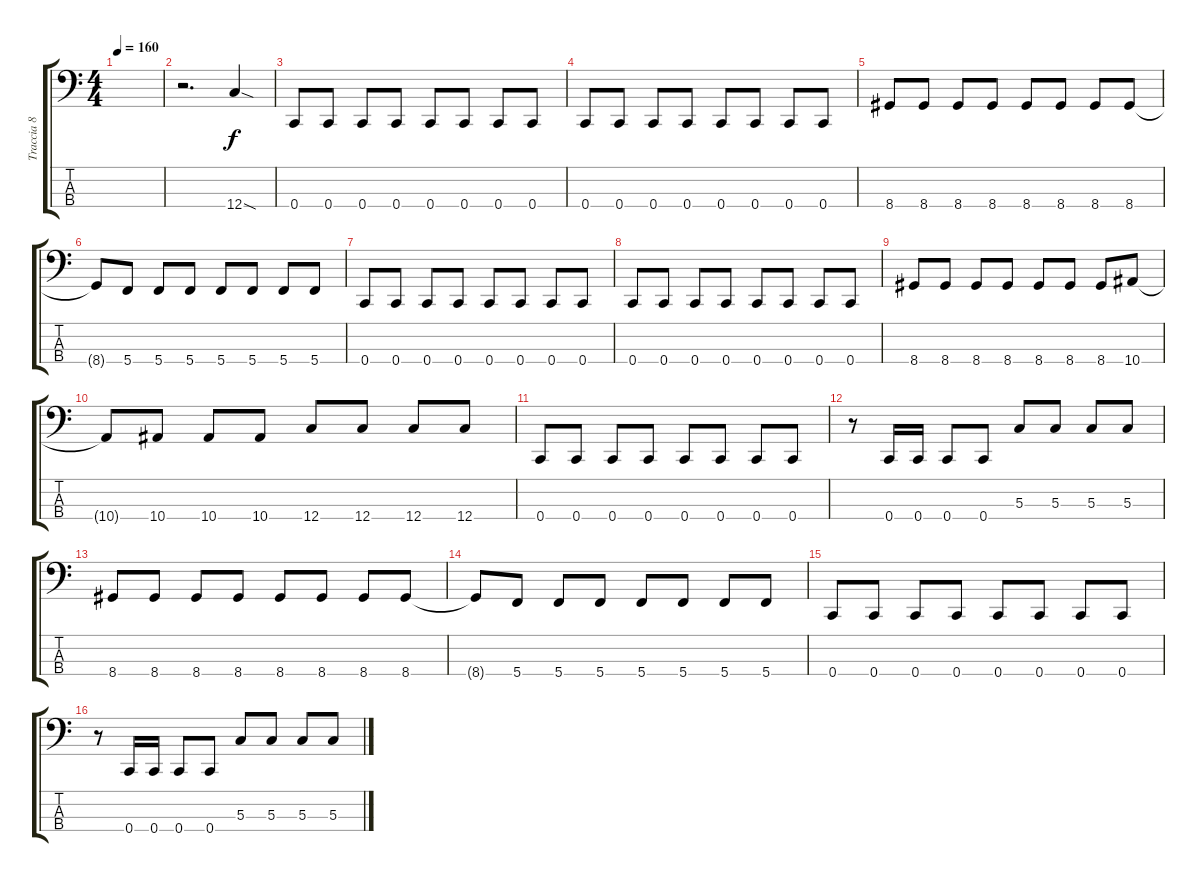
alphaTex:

\track ("Traccia 8" "Traccia 8") {instrument electricbasspick}
\staff {score tabs}
\tuning (F2 C2 G1 C1) {hide}
\ts (4 4)
\tempo 160
\clef f4
\ks c
|
r.2{d} 12.4{sod}.4 |
0.4.8 0.4.8 0.4.8 0.4.8 0.4.8 0.4.8 0.4.8 0.4.8 |
0.4.8 0.4.8 0.4.8 0.4.8 0.4.8 0.4.8 0.4.8 0.4.8 |
8.4.8 8.4.8 8.4.8 8.4.8 8.4.8 8.4.8 8.4.8 8.4.8 |
8.4{t}.8 5.4.8 5.4.8 5.4.8 5.4.8 5.4.8 5.4.8 5.4.8 |
0.4.8 0.4.8 0.4.8 0.4.8 0.4.8 0.4.8 0.4.8 0.4.8 |
0.4.8 0.4.8 0.4.8 0.4.8 0.4.8 0.4.8 0.4.8 0.4.8 |
8.4.8 8.4.8 8.4.8 8.4.8 8.4.8 8.4.8 8.4.8 10.4.8 |
10.4{t}.8 10.4.8 10.4.8 10.4.8 12.4.8 12.4.8 12.4.8 12.4.8 |
0.4.8 0.4.8 0.4.8 0.4.8 0.4.8 0.4.8 0.4.8 0.4.8 |
r.8 0.4.16 0.4.16 0.4.8 0.4.8 5.3.8 5.3.8 5.3.8 5.3.8 |
8.4.8 8.4.8 8.4.8 8.4.8 8.4.8 8.4.8 8.4.8 8.4.8 |
8.4{t}.8 5.4.8 5.4.8 5.4.8 5.4.8 5.4.8 5.4.8 5.4.8 |
0.4.8 0.4.8 0.4.8 0.4.8 0.4.8 0.4.8 0.4.8 0.4.8 |
r.8 0.4.16 0.4.16 0.4.8 0.4.8 5.3.8 5.3.8 5.3.8 5.3.8
